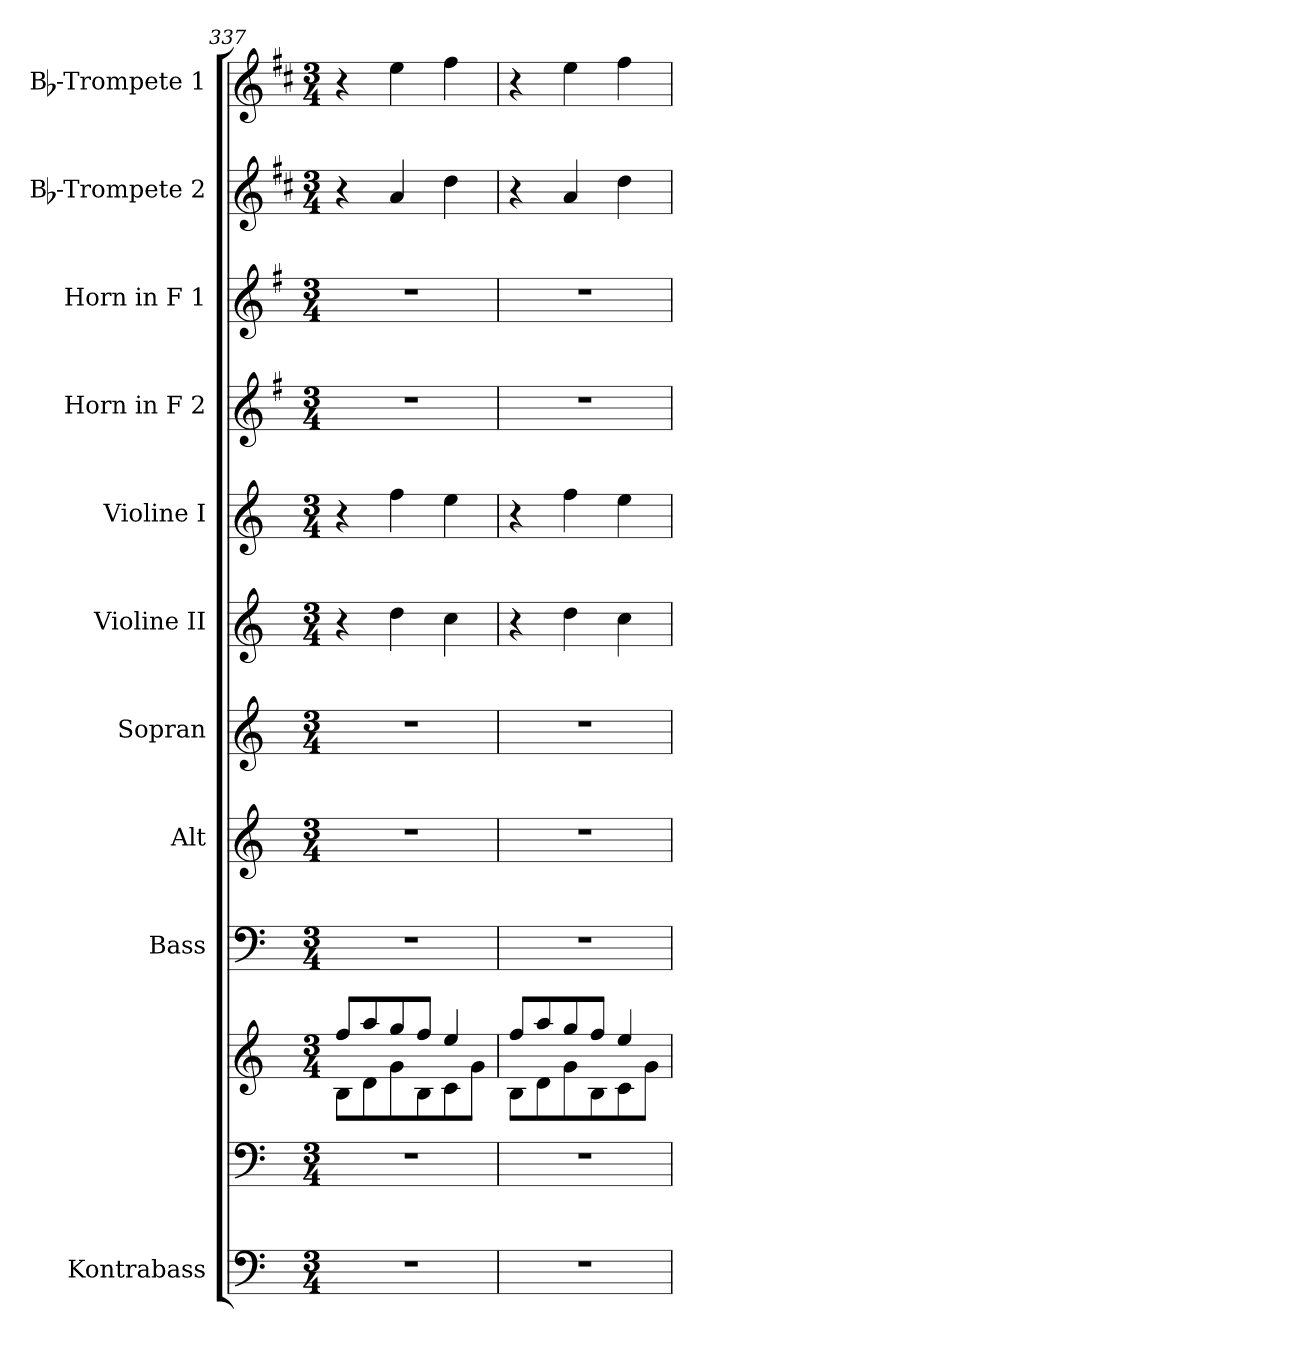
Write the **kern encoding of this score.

**kern	**kern	**kern	**kern	**kern	**kern	**kern	**kern	**kern	**kern	**kern	**kern
*part11	*part10	*part10	*part9	*part8	*part7	*part6	*part5	*part4	*part3	*part2	*part1
*staff12	*staff11	*staff10	*staff9	*staff8	*staff7	*staff6	*staff5	*staff4	*staff3	*staff2	*staff1
*I"Kontrabass	*	*	*I"Bass	*I"Alt	*I"Sopran	*I"Violine II	*I"Violine I	*I"Horn in F 2	*I"Horn in F 1	*I"Bb-Trompete 2	*I"Bb-Trompete 1
*I'Kb.	*	*	*I'B.	*I'A.	*I'S.	*I'Vl. II	*I'Vl. I	*	*	*I'Bb Trp. 2	*I'Bb Trp. 1
*clefF4	*clefF4	*clefG2	*clefF4	*clefG2	*clefG2	*clefG2	*clefG2	*clefG2	*clefG2	*clefG2	*clefG2
*ITrd7c12	*	*	*	*	*	*	*	*ITrd4c7	*ITrd4c7	*ITrd1c2	*ITrd1c2
*k[]	*k[]	*k[]	*k[]	*k[]	*k[]	*k[]	*k[]	*k[]	*k[]	*k[]	*k[]
*C:	*C:	*C:	*C:	*C:	*C:	*C:	*C:	*C:	*C:	*C:	*C:
*M3/4	*M3/4	*M3/4	*M3/4	*M3/4	*M3/4	*M3/4	*M3/4	*M3/4	*M3/4	*M3/4	*M3/4
=337	=337	=337	=337	=337	=337	=337	=337	=337	=337	=337	=337
*	*	*^	*	*	*	*	*	*	*	*	*
2.r	2.r	8ff/L	8B\L	2.r	2.r	2.r	4r	4r	2.r	2.r	4r	4r
.	.	8aa/	8d\	.	.	.	.	.	.	.	.	.
.	.	8gg/	8g\	.	.	.	4dd\	4ff\	.	.	4g/	4dd\
.	.	8ff/J	8B\	.	.	.	.	.	.	.	.	.
.	.	4ee/	8c\	.	.	.	4cc\	4ee\	.	.	4cc\	4ee\
.	.	.	8g\J	.	.	.	.	.	.	.	.	.
=338	=338	=338	=338	=338	=338	=338	=338	=338	=338	=338	=338	=338
2.r	2.r	8ff/L	8B\L	2.r	2.r	2.r	4r	4r	2.r	2.r	4r	4r
.	.	8aa/	8d\	.	.	.	.	.	.	.	.	.
.	.	8gg/	8g\	.	.	.	4dd\	4ff\	.	.	4g/	4dd\
.	.	8ff/J	8B\	.	.	.	.	.	.	.	.	.
.	.	4ee/	8c\	.	.	.	4cc\	4ee\	.	.	4cc\	4ee\
.	.	.	8g\J	.	.	.	.	.	.	.	.	.
*	*	*v	*v	*	*	*	*	*	*	*	*	*
=	=	=	=	=	=	=	=	=	=	=	=
*-	*-	*-	*-	*-	*-	*-	*-	*-	*-	*-	*-
